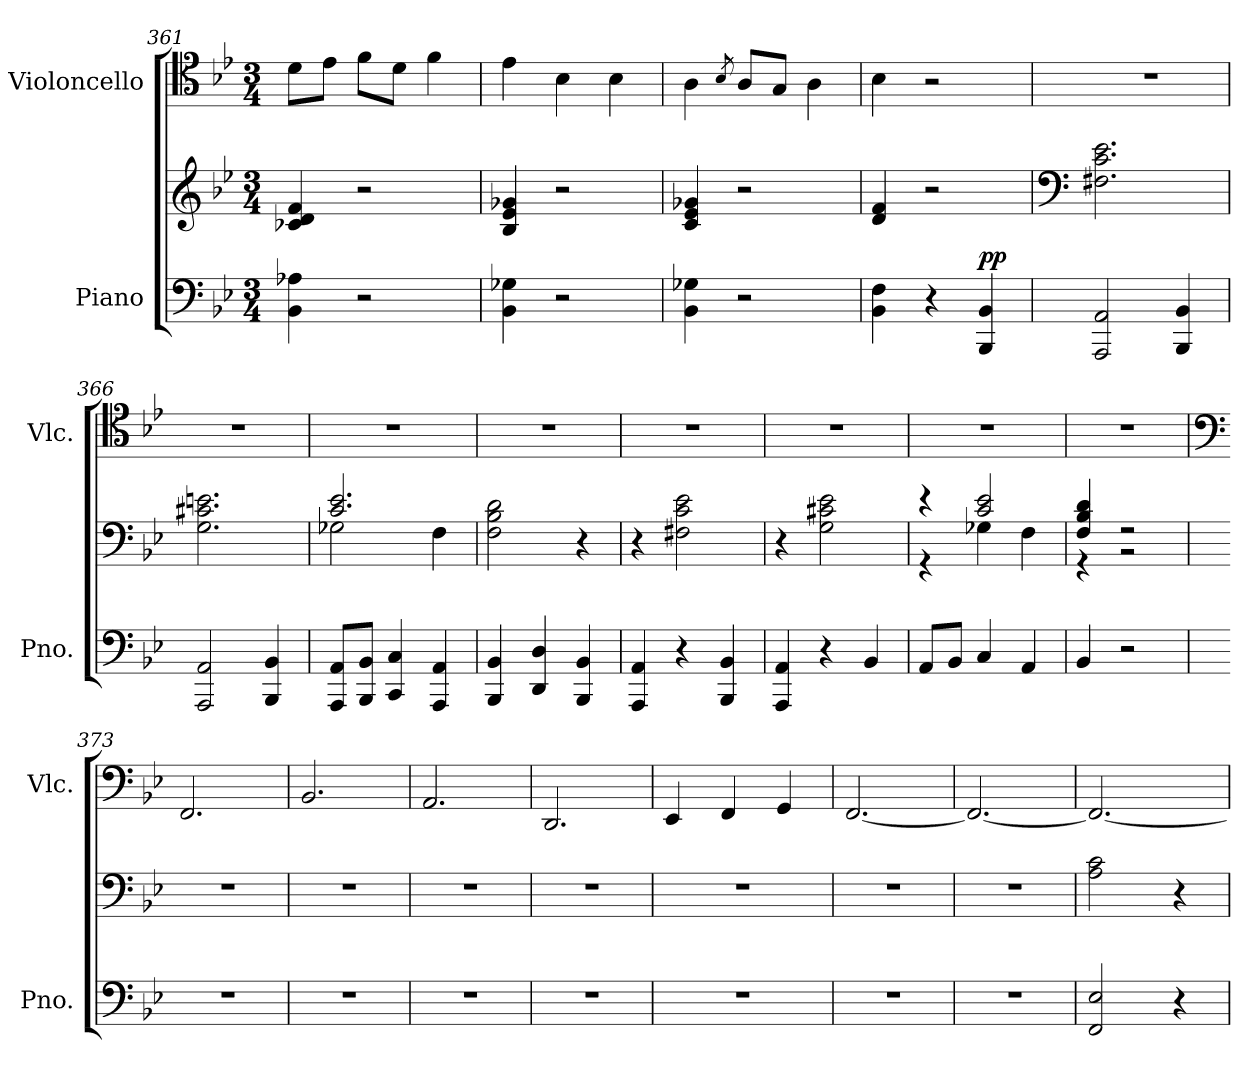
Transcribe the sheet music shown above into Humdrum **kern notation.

**kern	**kern	**dynam	**kern
*part2	*part2	*part2	*part1
*staff3	*staff2	*staff2/3	*staff1
*I"Piano	*	*	*I"Violoncello
*I'Pno.	*	*	*I'Vlc.
*clefF4	*clefG2	*	*clefC4
*k[b-e-]	*k[b-e-]	*	*k[b-e-]
*M3/4	*M3/4	*	*M3/4
=361	=361	=361	=361
4BB-\ 4A-X\	4c-X/ 4d/ 4f/	.	8d\L
.	.	.	8e-\J
2r	2r	.	8f\L
.	.	.	8d\J
.	.	.	4f\
=362	=362	=362	=362
4BB-\ 4G-X\	4B-/ 4e-/ 4g-X/	.	4e-\
2r	2r	.	4B-\
.	.	.	4B-\
=363	=363	=363	=363
4BB-\ 4G-X\	4c/ 4e-/ 4g-X/	.	4A\
.	.	.	8qB-/
2r	2r	.	8A/L
.	.	.	8G/J
.	.	.	4A\
=364	=364	=364	=364
4BB-\ 4F\	4d/ 4f/	.	4B-\
4r	2r	.	2r
!	!	!LO:DY:a=2	!
4BBB-/ 4BB-/	.	pp	.
=365	=365	=365	=365
*	*clefF4	*	*
2AAA/ 2AA/	2.F#X\ 2.c\ 2.e-\	.	2.r
4BBB-/ 4BB-/	.	.	.
!!LO:LB:g=z
=366	=366	=366	=366
2AAA/ 2AA/	2.G\ 2.c#X\ 2.en\	.	2.r
4BBB-/ 4BB-/	.	.	.
=367	=367	=367	=367
*	*^	*	*
8AAA/ 8AA/L	2.c/ 2.e-/	2G-X\	.	2.r
8BBB-/ 8BB-/J	.	.	.	.
4CC/ 4C/	.	.	.	.
4AAA/ 4AA/	.	4F\	.	.
*	*v	*v	*	*
=368	=368	=368	=368
4BBB-/ 4BB-/	2F\ 2B-\ 2d\	.	2.r
4DD/ 4D/	.	.	.
4BBB-/ 4BB-/	4r	.	.
=369	=369	=369	=369
4AAA/ 4AA/	4r	.	2.r
4r	2F#X\ 2c\ 2e-\	.	.
4BBB-/ 4BB-/	.	.	.
=370	=370	=370	=370
4AAA/ 4AA/	4r	.	2.r
4r	2G\ 2c#X\ 2e-\	.	.
4BB-/	.	.	.
=371	=371	=371	=371
*	*^	*	*
8AA/L	4r	4r	.	2.r
8BB-/J	.	.	.	.
4C/	2c/ 2e-/	4G-X\	.	.
4AA/	.	4F\	.	.
=372	=372	=372	=372	=372
4BB-/	4F/ 4B-/ 4d/	4r	.	2.r
2r	2r	2r	.	.
*	*v	*v	*	*
=373	=373	=373	=373
*	*	*	*clefF4
2.r	2.r	.	2.FF/
=374	=374	=374	=374
2.r	2.r	.	2.BB-/
=375	=375	=375	=375
2.r	2.r	.	2.AA/
=376	=376	=376	=376
2.r	2.r	.	2.DD/
=377	=377	=377	=377
2.r	2.r	.	4EE-/
.	.	.	4FF/
.	.	.	4GG/
=378	=378	=378	=378
2.r	2.r	.	[2.FF/
=379	=379	=379	=379
2.r	2.r	.	2.FF/_
!!LO:LB:g=z
=380	=380	=380	=380
2FF/ 2E-/	2A\ 2c\	.	2.FF/_
4r	4r	.	.
=	=	=	=
*-	*-	*-	*-
